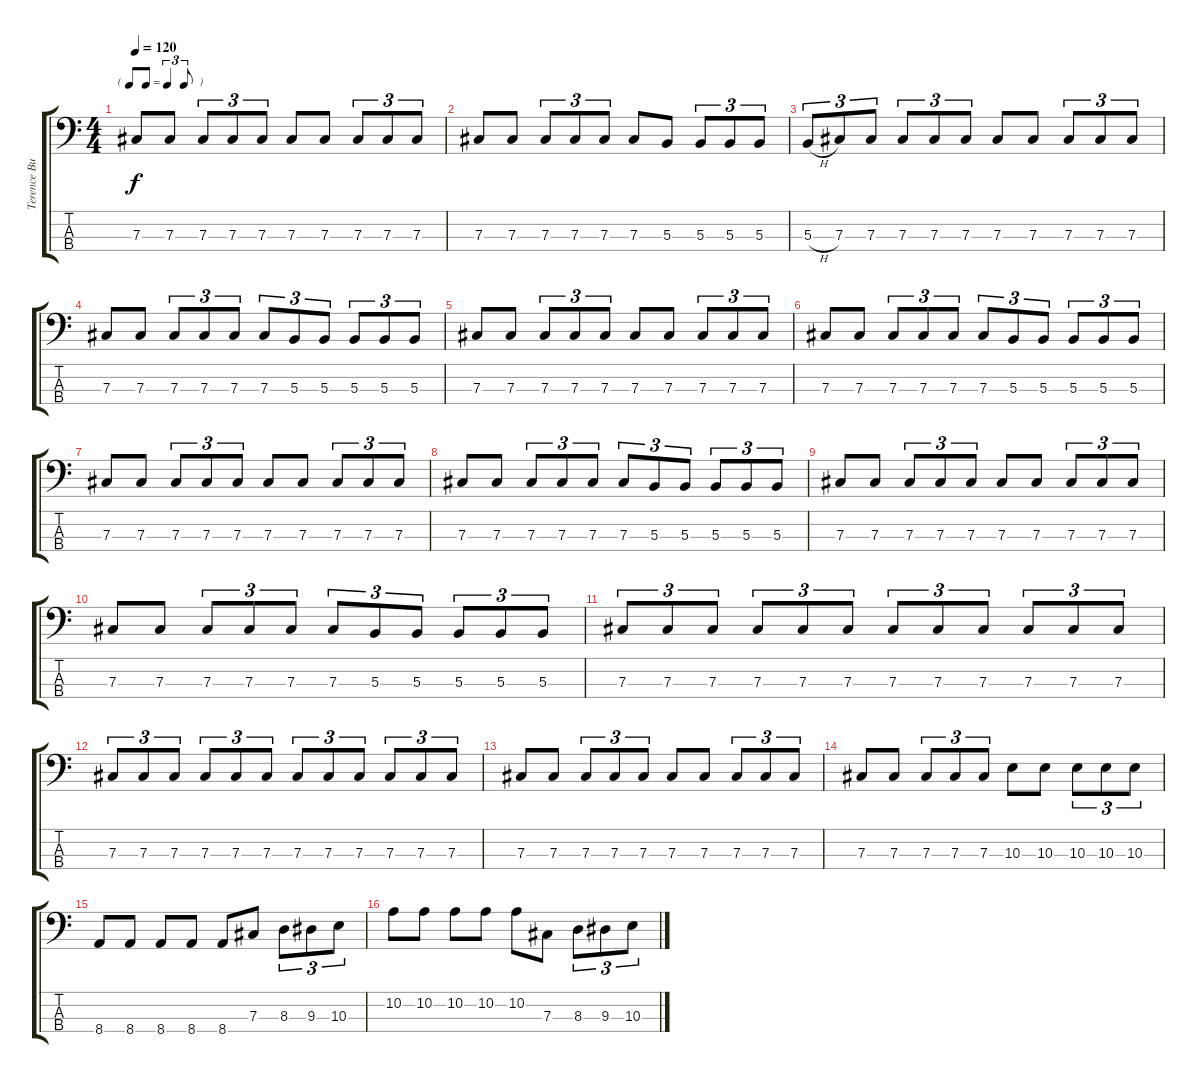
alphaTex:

\track ("Terence Butler" "Terence Bu") {instrument electricbassfinger}
\staff {score tabs}
\tuning (E2 B1 Gb1 Db1) {hide}
\ts (4 4)
\tf triplet8th
\tempo 120
\clef f4
\ks c
7.3.8{dy f} 7.3.8 7.3.8{tu (3 2)} 7.3.8{tu (3 2)} 7.3.8{tu (3 2)} 7.3.8 7.3.8 7.3.8{tu (3 2)} 7.3.8{tu (3 2)} 7.3.8{tu (3 2)} |
7.3.8 7.3.8 7.3.8{tu (3 2)} 7.3.8{tu (3 2)} 7.3.8{tu (3 2)} 7.3.8 5.3.8 5.3.8{tu (3 2)} 5.3.8{tu (3 2)} 5.3.8{tu (3 2)} |
5.3{h}.8{tu (3 2)} 7.3.8{tu (3 2)} 7.3.8{tu (3 2)} 7.3.8{tu (3 2)} 7.3.8{tu (3 2)} 7.3.8{tu (3 2)} 7.3.8 7.3.8 7.3.8{tu (3 2)} 7.3.8{tu (3 2)} 7.3.8{tu (3 2)} |
7.3.8 7.3.8 7.3.8{tu (3 2)} 7.3.8{tu (3 2)} 7.3.8{tu (3 2)} 7.3.8{tu (3 2)} 5.3.8{tu (3 2)} 5.3.8{tu (3 2)} 5.3.8{tu (3 2)} 5.3.8{tu (3 2)} 5.3.8{tu (3 2)} |
7.3.8 7.3.8 7.3.8{tu (3 2)} 7.3.8{tu (3 2)} 7.3.8{tu (3 2)} 7.3.8 7.3.8 7.3.8{tu (3 2)} 7.3.8{tu (3 2)} 7.3.8{tu (3 2)} |
7.3.8 7.3.8 7.3.8{tu (3 2)} 7.3.8{tu (3 2)} 7.3.8{tu (3 2)} 7.3.8{tu (3 2)} 5.3.8{tu (3 2)} 5.3.8{tu (3 2)} 5.3.8{tu (3 2)} 5.3.8{tu (3 2)} 5.3.8{tu (3 2)} |
7.3.8 7.3.8 7.3.8{tu (3 2)} 7.3.8{tu (3 2)} 7.3.8{tu (3 2)} 7.3.8 7.3.8 7.3.8{tu (3 2)} 7.3.8{tu (3 2)} 7.3.8{tu (3 2)} |
7.3.8 7.3.8 7.3.8{tu (3 2)} 7.3.8{tu (3 2)} 7.3.8{tu (3 2)} 7.3.8{tu (3 2)} 5.3.8{tu (3 2)} 5.3.8{tu (3 2)} 5.3.8{tu (3 2)} 5.3.8{tu (3 2)} 5.3.8{tu (3 2)} |
7.3.8 7.3.8 7.3.8{tu (3 2)} 7.3.8{tu (3 2)} 7.3.8{tu (3 2)} 7.3.8 7.3.8 7.3.8{tu (3 2)} 7.3.8{tu (3 2)} 7.3.8{tu (3 2)} |
7.3.8 7.3.8 7.3.8{tu (3 2)} 7.3.8{tu (3 2)} 7.3.8{tu (3 2)} 7.3.8{tu (3 2)} 5.3.8{tu (3 2)} 5.3.8{tu (3 2)} 5.3.8{tu (3 2)} 5.3.8{tu (3 2)} 5.3.8{tu (3 2)} |
7.3.8{tu (3 2)} 7.3.8{tu (3 2)} 7.3.8{tu (3 2)} 7.3.8{tu (3 2)} 7.3.8{tu (3 2)} 7.3.8{tu (3 2)} 7.3.8{tu (3 2)} 7.3.8{tu (3 2)} 7.3.8{tu (3 2)} 7.3.8{tu (3 2)} 7.3.8{tu (3 2)} 7.3.8{tu (3 2)} |
7.3.8{tu (3 2)} 7.3.8{tu (3 2)} 7.3.8{tu (3 2)} 7.3.8{tu (3 2)} 7.3.8{tu (3 2)} 7.3.8{tu (3 2)} 7.3.8{tu (3 2)} 7.3.8{tu (3 2)} 7.3.8{tu (3 2)} 7.3.8{tu (3 2)} 7.3.8{tu (3 2)} 7.3.8{tu (3 2)} |
7.3.8 7.3.8 7.3.8{tu (3 2)} 7.3.8{tu (3 2)} 7.3.8{tu (3 2)} 7.3.8 7.3.8 7.3.8{tu (3 2)} 7.3.8{tu (3 2)} 7.3.8{tu (3 2)} |
7.3.8 7.3.8 7.3.8{tu (3 2)} 7.3.8{tu (3 2)} 7.3.8{tu (3 2)} 10.3.8 10.3.8 10.3.8{tu (3 2)} 10.3.8{tu (3 2)} 10.3.8{tu (3 2)} |
8.4.8 8.4.8 8.4.8 8.4.8 8.4.8 7.3.8 8.3.8{tu (3 2)} 9.3.8{tu (3 2)} 10.3.8{tu (3 2)} |
10.2.8 10.2.8 10.2.8 10.2.8 10.2.8 7.3.8 8.3.8{tu (3 2)} 9.3.8{tu (3 2)} 10.3.8{tu (3 2)}
